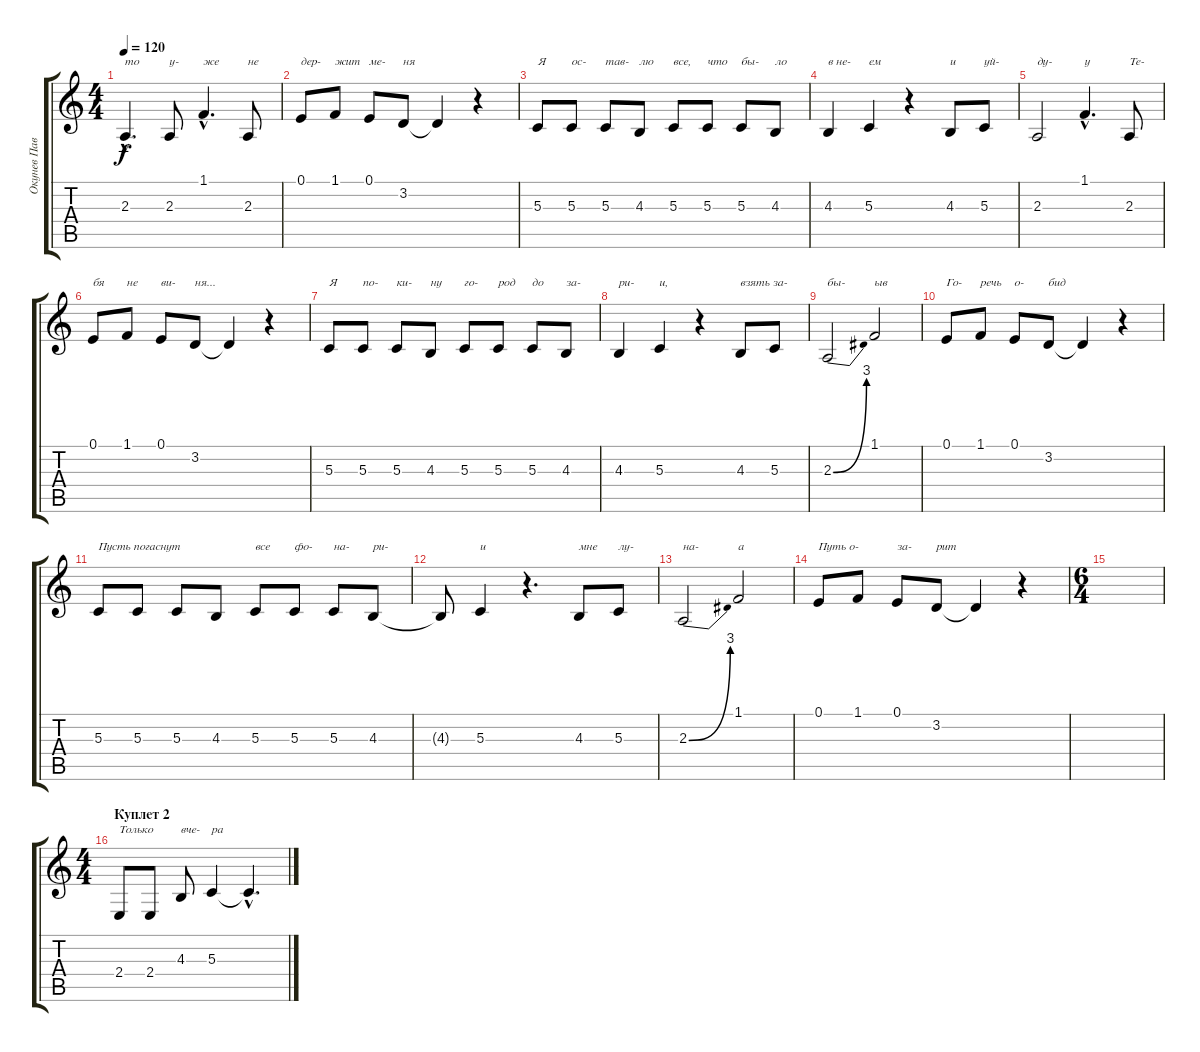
\track ("Окунев Павел" "Окунев Пав") {instrument oboe}
\staff {score tabs}
\tuning (E4 B3 G3 D3 A2 E2) {hide}
\ts (4 4)
\tempo 120
\clef g2
\ks c
2.3{hac}.4{d txt "то" dy f} 2.3.8{txt "у-"} 1.1{hac}.4{d txt "же"} 2.3.8{txt "не"} |
0.1.8{txt "дер-"} 1.1.8{txt "жит"} 0.1.8{txt "ме-"} 3.2.8{txt "ня"} 3.2{t}.4 r.4 |
5.3.8{txt "Я"} 5.3.8{txt "ос-"} 5.3.8{txt "тав-"} 4.3.8{txt "лю"} 5.3.8{txt "все,"} 5.3.8{txt "что"} 5.3.8{txt "бы-"} 4.3.8{txt "ло"} |
4.3.4{txt "в не-"} 5.3.4{txt "ем"} r.4 4.3.8{txt "и"} 5.3.8{txt "уй-"} |
2.3.2{txt "ду-"} 1.1{hac}.4{d txt "у"} 2.3.8{txt "Те-"} |
0.1.8{txt "бя"} 1.1.8{txt "не"} 0.1.8{txt "ви-"} 3.2.8{txt "ня..."} 3.2{t}.4 r.4 |
5.3.8{txt "Я"} 5.3.8{txt "по-"} 5.3.8{txt "ки-"} 4.3.8{txt "ну"} 5.3.8{txt "го-"} 5.3.8{txt "род"} 5.3.8{txt "до"} 4.3.8{txt "за-"} |
4.3.4{txt "ри-"} 5.3.4{txt "и,"} r.4 4.3.8{txt "взять за-"} 5.3.8 |
2.3{be (bend 0 0 60 12)}.2{txt "бы-"} 1.1.2{txt "ыв"} |
0.1.8{txt "Го-"} 1.1.8{txt "речь"} 0.1.8{txt "о-"} 3.2.8{txt "бид"} 3.2{t}.4 r.4 |
5.3.8{txt "Пусть погаснут"} 5.3.8 5.3.8 4.3.8 5.3.8{txt "все"} 5.3.8{txt "фо-"} 5.3.8{txt "на-"} 4.3.8{txt "ри-"} |
4.3{t}.8 5.3.4{txt "и"} r.4{d} 4.3.8{txt "мне"} 5.3.8{txt "лу-"} |
2.3{be (bend 0 0 60 12)}.2{txt "на-"} 1.1.2{txt "а"} |
0.1.8{txt "Путь о-"} 1.1.8 0.1.8{txt "за-"} 3.2.8{txt "рит"} 3.2{t}.4 r.4 |
\ts (6 4)
|
\ts (4 4)
\section ("" "Куплет 2")
2.4.8{txt "Только"} 2.4.8 4.3.8{txt "вче-"} 5.3.4{txt "ра"} 5.3{hac t}.4{d}
